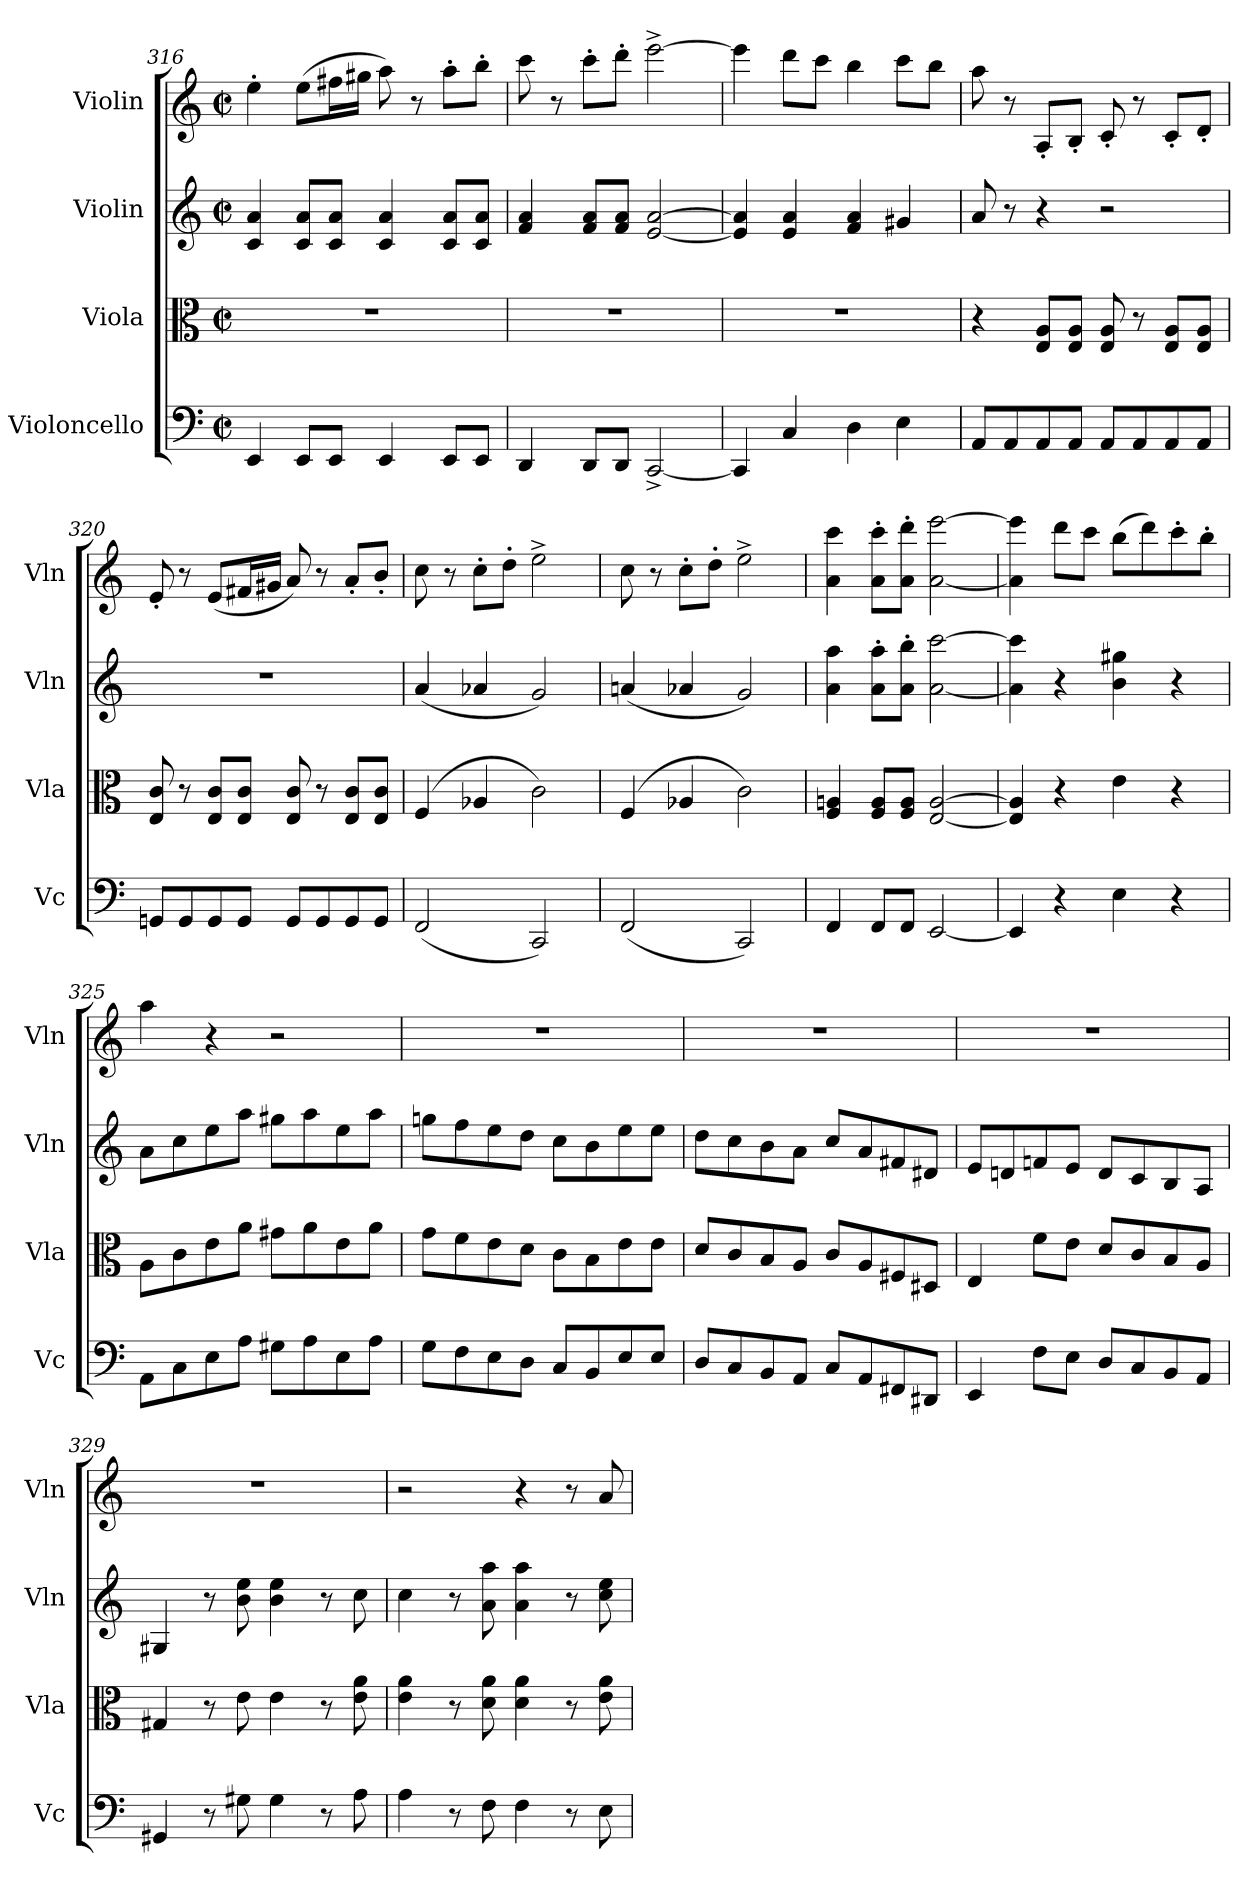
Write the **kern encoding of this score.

**kern	**kern	**kern	**kern
*part4	*part3	*part2	*part1
*staff4	*staff3	*staff2	*staff1
*I"Violoncello	*I"Viola	*I"Violin	*I"Violin
*I'Vc	*I'Vla	*I'Vln	*I'Vln
!!LO:LB:g=z
*clefF4	*clefC3	*clefG2	*clefG2
*k[]	*k[]	*k[]	*k[]
*M2/2	*M2/2	*M2/2	*M2/2
*met(c|)	*met(c|)	*met(c|)	*met(c|)
=316	=316	=316	=316
4EE/	1r	4c/ 4a/	4ee'\
8EE/L	.	8c/ 8a/L	(8ee\L
8EE/J	.	8c/ 8a/J	16ff#X\L
.	.	.	16gg#X\JJ
4EE/	.	4c/ 4a/	8aa\)
.	.	.	8r
8EE/L	.	8c/ 8a/L	8aa'\L
8EE/J	.	8c/ 8a/J	8bb'\J
=317	=317	=317	=317
4DD/	1r	4f/ 4a/	8ccc\
.	.	.	8r
8DD/L	.	8f/ 8a/L	8ccc'\L
8DD/J	.	8f/ 8a/J	8ddd'\J
[2CC^/	.	[2e/ [2a/	[2eee^\
=318	=318	=318	=318
4CC/]	1r	4e/] 4a/]	4eee\]
4C/	.	4e/ 4a/	8ddd\L
.	.	.	8ccc\J
4D\	.	4f/ 4a/	4bb\
4E\	.	4g#X/	8ccc\L
.	.	.	8bb\J
=319	=319	=319	=319
8AA/L	4r	8a/	8aa\
8AA/	.	8r	8r
8AA/	8E/ 8A/L	4r	8A'/L
8AA/J	8E/ 8A/J	.	8B'/J
8AA/L	8E/ 8A/	2r	8c'/
8AA/	8r	.	8r
8AA/	8E/ 8A/L	.	8c'/L
8AA/J	8E/ 8A/J	.	8d'/J
=320	=320	=320	=320
8GGn/L	8E/ 8c/	1r	8e'/
8GG/	8r	.	8r
8GG/	8E/ 8c/L	.	(8e/L
8GG/J	8E/ 8c/J	.	16f#X/L
.	.	.	16g#X/JJ
8GG/L	8E/ 8c/	.	8a/)
8GG/	8r	.	8r
8GG/	8E/ 8c/L	.	8a'/L
8GG/J	8E/ 8c/J	.	8b'/J
=321	=321	=321	=321
(2FF/	(4F/	(4a/	8cc\
.	.	.	8r
.	4A-X/	4a-X/	8cc'\L
.	.	.	8dd'\J
2CC/)	2c\)	2g/)	2ee^\
=322	=322	=322	=322
(2FF/	(4F/	(4an/	8cc\
.	.	.	8r
.	4A-X/	4a-X/	8cc'\L
.	.	.	8dd'\J
2CC/)	2c\)	2g/)	2ee^\
=323	=323	=323	=323
4FF/	4F/ 4An/	4a\ 4aa\	4a\ 4ccc\
8FF/L	8F/ 8A/L	8a\' 8aa\'L	8a\' 8ccc\'L
8FF/J	8F/ 8A/J	8a\' 8bb\'J	8a\' 8ddd\'J
[2EE/	[2E/ [2A/	[2a\ [2ccc\	[2a\ [2eee\
!!LO:LB:g=z
=324	=324	=324	=324
4EE/]	4E/] 4A/]	4a\] 4ccc\]	4a\] 4eee\]
4r	4r	4r	8ddd\L
.	.	.	8ccc\J
4E\	4e\	4b\ 4gg#X\	(8bb\L
.	.	.	8ddd\)
4r	4r	4r	8ccc'\
.	.	.	8bb'\J
=325	=325	=325	=325
8AA\L	8A\L	8a\L	4aa\
8C\	8c\	8cc\	.
8E\	8e\	8ee\	4r
8A\J	8a\J	8aa\J	.
8G#X\L	8g#X\L	8gg#X\L	2r
8A\	8a\	8aa\	.
8E\	8e\	8ee\	.
8A\J	8a\J	8aa\J	.
=326	=326	=326	=326
8G\L	8g\L	8ggn\L	1r
8F\	8f\	8ff\	.
8E\	8e\	8ee\	.
8D\J	8d\J	8dd\J	.
8C/L	8c\L	8cc\L	.
8BB/	8B\	8b\	.
8E/	8e\	8ee\	.
8E/J	8e\J	8ee\J	.
=327	=327	=327	=327
8D/L	8d/L	8dd\L	1r
8C/	8c/	8cc\	.
8BB/	8B/	8b\	.
8AA/J	8A/J	8a\J	.
8C/L	8c/L	8cc/L	.
8AA/	8A/	8a/	.
8FF#X/	8F#X/	8f#X/	.
8DD#X/J	8D#X/J	8d#X/J	.
=328	=328	=328	=328
4EE/	4E/	8e/L	1r
.	.	8dn/	.
8F\L	8f\L	8fn/	.
8E\J	8e\J	8e/J	.
8D/L	8d/L	8d/L	.
8C/	8c/	8c/	.
8BB/	8B/	8B/	.
8AA/J	8A/J	8A/J	.
=329	=329	=329	=329
4GG#X/	4G#X/	4G#X/	1r
8r	8r	8r	.
8G#X\	8e\	8b\ 8ee\	.
4G#\	4e\	4b\ 4ee\	.
8r	8r	8r	.
8A\	8e\ 8a\	8cc\	.
=330	=330	=330	=330
4A\	4e\ 4a\	4cc\	2r
8r	8r	8r	.
8F\	8d\ 8a\	8a\ 8aa\	.
4F\	4d\ 4a\	4a\ 4aa\	4r
8r	8r	8r	8r
8E\	8e\ 8a\	8cc\ 8ee\	8a/
=	=	=	=
*-	*-	*-	*-
